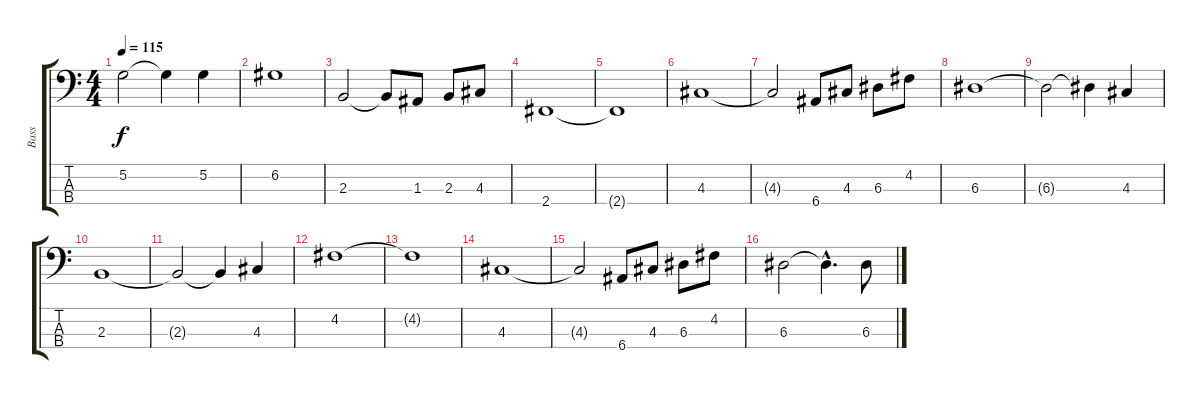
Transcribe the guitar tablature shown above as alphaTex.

\track ("Bass" "Bass") {instrument electricbassfinger}
\staff {score tabs}
\tuning (G2 D2 A1 E1) {hide}
\ts (4 4)
\tempo 115
\clef f4
\ks c
5.2.2{dy f} 5.2{t}.4 5.2.4 |
6.2.1 |
2.3.2 2.3{t}.8 1.3.8 2.3.8 4.3.8 |
2.4.1 |
2.4{t}.1 |
4.3.1 |
4.3{t}.2 6.4.8 4.3.8 6.3.8 4.2.8 |
6.3.1 |
6.3{t}.2 6.3{t}.4 4.3.4 |
2.3.1 |
2.3{t}.2 2.3{t}.4 4.3.4 |
4.2.1 |
4.2{t}.1 |
4.3.1 |
4.3{t}.2 6.4.8 4.3.8 6.3.8 4.2.8 |
6.3.2 6.3{hac t}.4{d} 6.3.8
